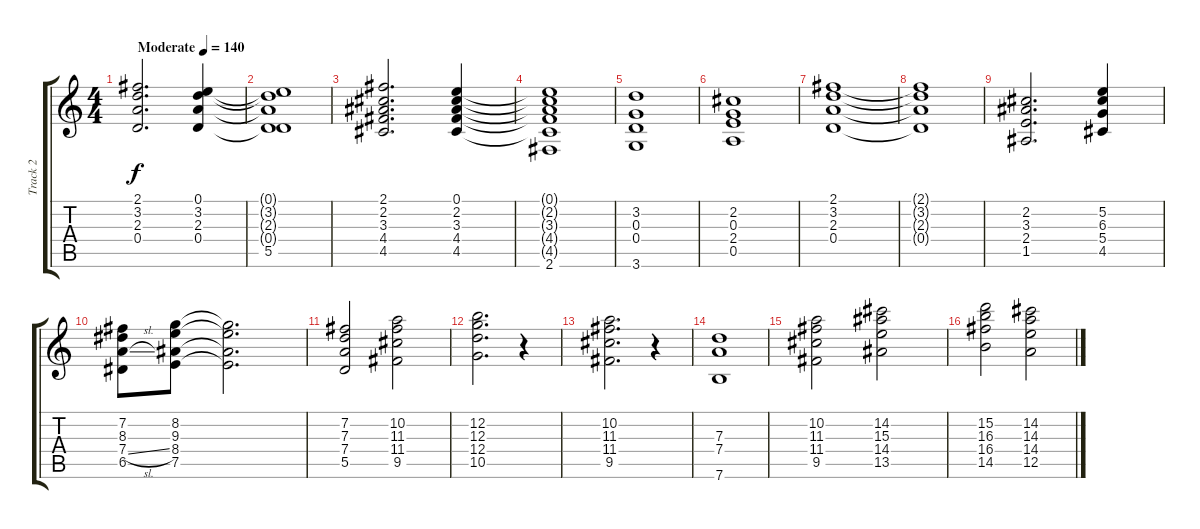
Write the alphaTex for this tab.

\track ("Track 2" "Track 2") {instrument acousticguitarsteel}
\staff {score tabs}
\tuning (E4 B3 G3 D3 A2 E2) {hide}
\ts (4 4)
\tempo (140 "Moderate")
\clef g2
\ks c
(2.1 3.2 2.3 0.4).2{d dy f instrument acousticguitarsteel} (0.1 3.2 2.3 0.4).4 |
(0.1{t} 3.2{t} 2.3{t} 0.4{t} 5.5).1 |
(2.1 2.2 3.3 4.4 4.5).2{d} (0.1 2.2 3.3 4.4 4.5).4 |
(0.1{t} 2.2{t} 3.3{t} 4.4{t} 4.5{t} 2.6).1 |
(3.2 0.3 0.4 3.6).1 |
(2.2 0.3 2.4 0.5).1 |
(2.1 3.2 2.3 0.4).1 |
(2.1{t} 3.2{t} 2.3{t} 0.4{t}).1 |
(2.2 3.3 2.4 1.5).2{d} (5.2 6.3 5.4 4.5).4 |
(7.2 8.3 7.4{sl} 6.5).8 (8.2 9.3 8.4 7.5).8 (8.2{t} 9.3{t} 8.4{t} 7.5{t}).2{d} |
(7.2 7.3 7.4 5.5).2 (10.2 11.3 11.4 9.5).2 |
(12.2 12.3 12.4 10.5).2{d} r.4 |
(10.2 11.3 11.4 9.5).2{d} r.4 |
(7.3 7.4 7.6).1 |
(10.2 11.3 11.4 9.5).2 (14.2 15.3 14.4 13.5).2 |
(15.2 16.3 16.4 14.5).2 (14.2 14.3 14.4 12.5).2
